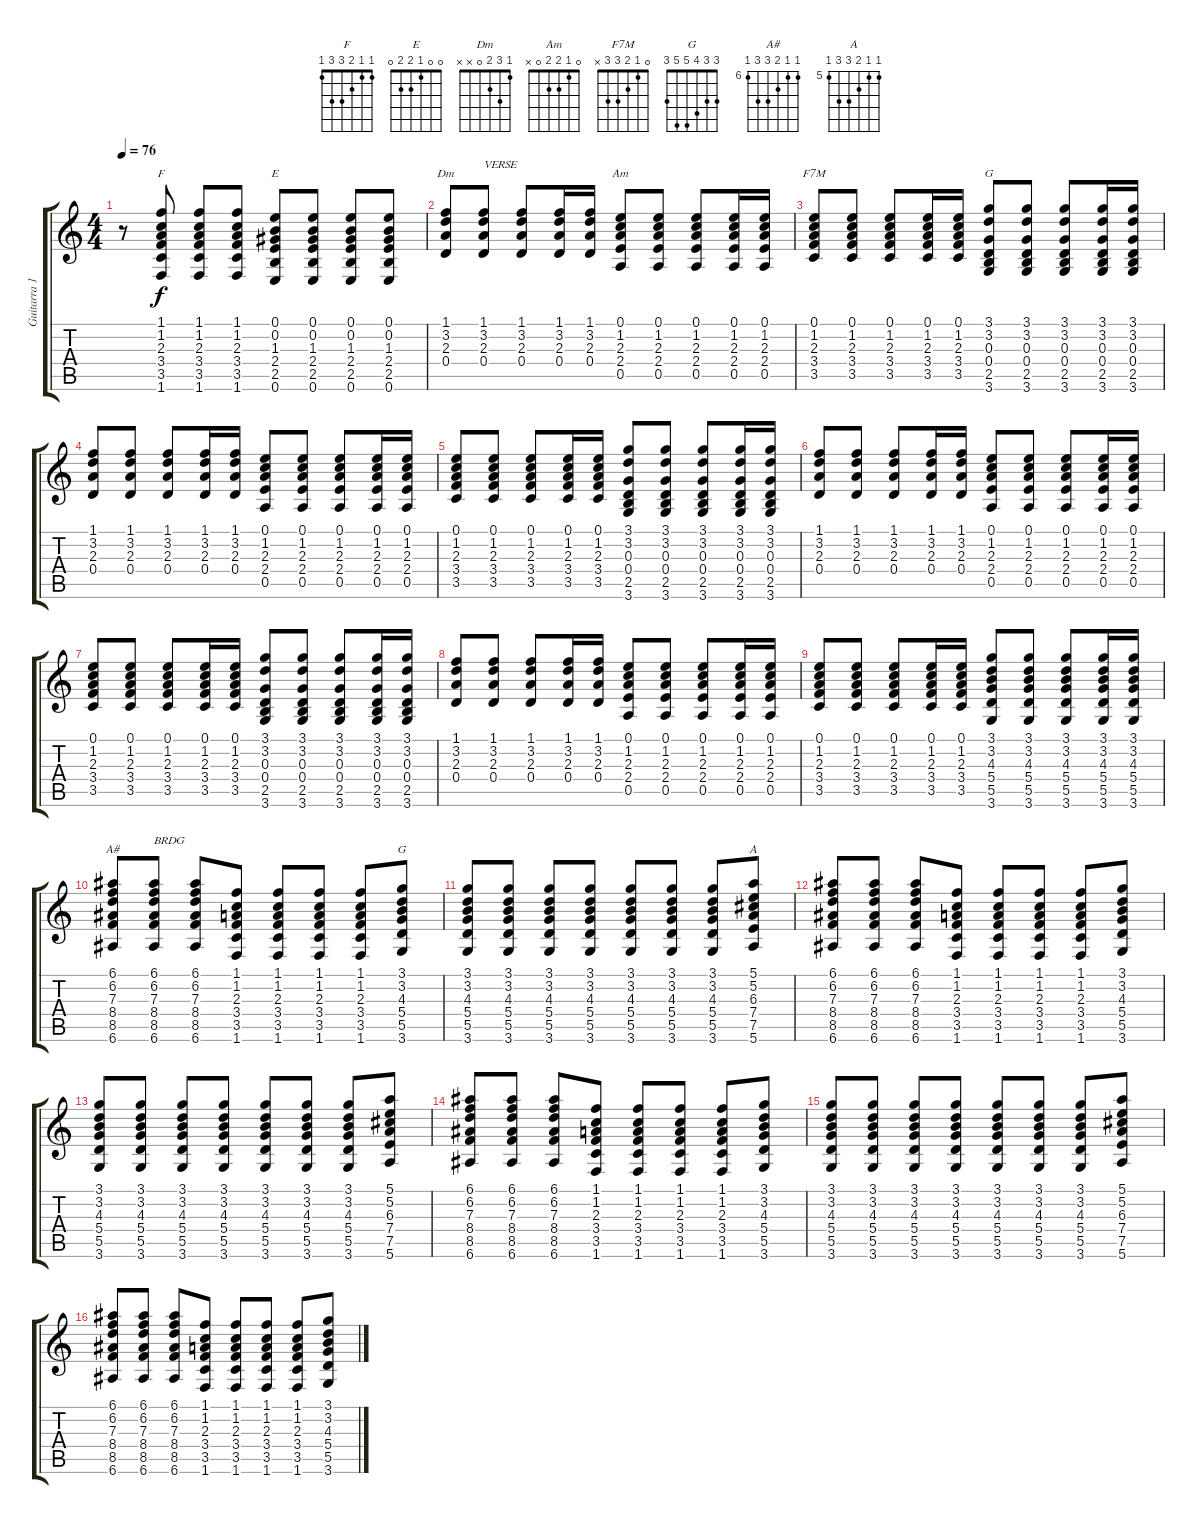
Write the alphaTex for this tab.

\track ("Guitarra 1" "Guitarra 1") {instrument acousticguitarnylon}
\staff {score tabs}
\tuning (E4 B3 G3 D3 A2 E2) {hide}
\chord ("F" 1 1 2 3 3 1)
\chord ("E" 0 0 1 2 2 0)
\chord ("Dm" 1 3 2 0 x x)
\chord ("Am" 0 1 2 2 0 x)
\chord ("F7M" 0 1 2 3 3 x)
\chord ("G" 3 3 0 0 2 3)
\chord ("A#" 6 6 7 8 8 6) {firstfret 6}
\chord ("G" 3 3 4 5 5 3)
\chord ("A" 5 5 6 7 7 5) {firstfret 5}
\ts (4 4)
\tempo 76
\clef g2
\ks c
r.8{dy f} (1.1 1.2 2.3 3.4 3.5 1.6).8{ch "F"} (1.1 1.2 2.3 3.4 3.5 1.6).8 (1.1 1.2 2.3 3.4 3.5 1.6).8 (0.1 0.2 1.3 2.4 2.5 0.6).8{ch "E"} (0.1 0.2 1.3 2.4 2.5 0.6).8 (0.1 0.2 1.3 2.4 2.5 0.6).8 (0.1 0.2 1.3 2.4 2.5 0.6).8 |
(1.1 3.2 2.3 0.4).8{ch "Dm"} (1.1 3.2 2.3 0.4).8{txt "VERSE"} (1.1 3.2 2.3 0.4).8 (1.1 3.2 2.3 0.4).16 (1.1 3.2 2.3 0.4).16 (0.1 1.2 2.3 2.4 0.5).8{ch "Am"} (0.1 1.2 2.3 2.4 0.5).8 (0.1 1.2 2.3 2.4 0.5).8 (0.1 1.2 2.3 2.4 0.5).16 (0.1 1.2 2.3 2.4 0.5).16 |
(0.1 1.2 2.3 3.4 3.5).8{ch "F7M"} (0.1 1.2 2.3 3.4 3.5).8 (0.1 1.2 2.3 3.4 3.5).8 (0.1 1.2 2.3 3.4 3.5).16 (0.1 1.2 2.3 3.4 3.5).16 (3.1 3.2 0.3 0.4 2.5 3.6).8{ch "G"} (3.1 3.2 0.3 0.4 2.5 3.6).8 (3.1 3.2 0.3 0.4 2.5 3.6).8 (3.1 3.2 0.3 0.4 2.5 3.6).16 (3.1 3.2 0.3 0.4 2.5 3.6).16 |
(1.1 3.2 2.3 0.4).8 (1.1 3.2 2.3 0.4).8 (1.1 3.2 2.3 0.4).8 (1.1 3.2 2.3 0.4).16 (1.1 3.2 2.3 0.4).16 (0.1 1.2 2.3 2.4 0.5).8 (0.1 1.2 2.3 2.4 0.5).8 (0.1 1.2 2.3 2.4 0.5).8 (0.1 1.2 2.3 2.4 0.5).16 (0.1 1.2 2.3 2.4 0.5).16 |
(0.1 1.2 2.3 3.4 3.5).8 (0.1 1.2 2.3 3.4 3.5).8 (0.1 1.2 2.3 3.4 3.5).8 (0.1 1.2 2.3 3.4 3.5).16 (0.1 1.2 2.3 3.4 3.5).16 (3.1 3.2 0.3 0.4 2.5 3.6).8 (3.1 3.2 0.3 0.4 2.5 3.6).8 (3.1 3.2 0.3 0.4 2.5 3.6).8 (3.1 3.2 0.3 0.4 2.5 3.6).16 (3.1 3.2 0.3 0.4 2.5 3.6).16 |
(1.1 3.2 2.3 0.4).8 (1.1 3.2 2.3 0.4).8 (1.1 3.2 2.3 0.4).8 (1.1 3.2 2.3 0.4).16 (1.1 3.2 2.3 0.4).16 (0.1 1.2 2.3 2.4 0.5).8 (0.1 1.2 2.3 2.4 0.5).8 (0.1 1.2 2.3 2.4 0.5).8 (0.1 1.2 2.3 2.4 0.5).16 (0.1 1.2 2.3 2.4 0.5).16 |
(0.1 1.2 2.3 3.4 3.5).8 (0.1 1.2 2.3 3.4 3.5).8 (0.1 1.2 2.3 3.4 3.5).8 (0.1 1.2 2.3 3.4 3.5).16 (0.1 1.2 2.3 3.4 3.5).16 (3.1 3.2 0.3 0.4 2.5 3.6).8 (3.1 3.2 0.3 0.4 2.5 3.6).8 (3.1 3.2 0.3 0.4 2.5 3.6).8 (3.1 3.2 0.3 0.4 2.5 3.6).16 (3.1 3.2 0.3 0.4 2.5 3.6).16 |
(1.1 3.2 2.3 0.4).8 (1.1 3.2 2.3 0.4).8 (1.1 3.2 2.3 0.4).8 (1.1 3.2 2.3 0.4).16 (1.1 3.2 2.3 0.4).16 (0.1 1.2 2.3 2.4 0.5).8 (0.1 1.2 2.3 2.4 0.5).8 (0.1 1.2 2.3 2.4 0.5).8 (0.1 1.2 2.3 2.4 0.5).16 (0.1 1.2 2.3 2.4 0.5).16 |
(0.1 1.2 2.3 3.4 3.5).8 (0.1 1.2 2.3 3.4 3.5).8 (0.1 1.2 2.3 3.4 3.5).8 (0.1 1.2 2.3 3.4 3.5).16 (0.1 1.2 2.3 3.4 3.5).16 (3.1 3.2 4.3 5.4 5.5 3.6).8 (3.1 3.2 4.3 5.4 5.5 3.6).8 (3.1 3.2 4.3 5.4 5.5 3.6).8 (3.1 3.2 4.3 5.4 5.5 3.6).16 (3.1 3.2 4.3 5.4 5.5 3.6).16 |
(6.1 6.2 7.3 8.4 8.5 6.6).8{ch "A#"} (6.1 6.2 7.3 8.4 8.5 6.6).8{txt "BRDG"} (6.1 6.2 7.3 8.4 8.5 6.6).8 (1.1 1.2 2.3 3.4 3.5 1.6).8 (1.1 1.2 2.3 3.4 3.5 1.6).8 (1.1 1.2 2.3 3.4 3.5 1.6).8 (1.1 1.2 2.3 3.4 3.5 1.6).8 (3.1 3.2 4.3 5.4 5.5 3.6).8{ch "G"} |
(3.1 3.2 4.3 5.4 5.5 3.6).8 (3.1 3.2 4.3 5.4 5.5 3.6).8 (3.1 3.2 4.3 5.4 5.5 3.6).8 (3.1 3.2 4.3 5.4 5.5 3.6).8 (3.1 3.2 4.3 5.4 5.5 3.6).8 (3.1 3.2 4.3 5.4 5.5 3.6).8 (3.1 3.2 4.3 5.4 5.5 3.6).8 (5.1 5.2 6.3 7.4 7.5 5.6).8{ch "A"} |
(6.1 6.2 7.3 8.4 8.5 6.6).8 (6.1 6.2 7.3 8.4 8.5 6.6).8 (6.1 6.2 7.3 8.4 8.5 6.6).8 (1.1 1.2 2.3 3.4 3.5 1.6).8 (1.1 1.2 2.3 3.4 3.5 1.6).8 (1.1 1.2 2.3 3.4 3.5 1.6).8 (1.1 1.2 2.3 3.4 3.5 1.6).8 (3.1 3.2 4.3 5.4 5.5 3.6).8 |
(3.1 3.2 4.3 5.4 5.5 3.6).8 (3.1 3.2 4.3 5.4 5.5 3.6).8 (3.1 3.2 4.3 5.4 5.5 3.6).8 (3.1 3.2 4.3 5.4 5.5 3.6).8 (3.1 3.2 4.3 5.4 5.5 3.6).8 (3.1 3.2 4.3 5.4 5.5 3.6).8 (3.1 3.2 4.3 5.4 5.5 3.6).8 (5.1 5.2 6.3 7.4 7.5 5.6).8 |
(6.1 6.2 7.3 8.4 8.5 6.6).8 (6.1 6.2 7.3 8.4 8.5 6.6).8 (6.1 6.2 7.3 8.4 8.5 6.6).8 (1.1 1.2 2.3 3.4 3.5 1.6).8 (1.1 1.2 2.3 3.4 3.5 1.6).8 (1.1 1.2 2.3 3.4 3.5 1.6).8 (1.1 1.2 2.3 3.4 3.5 1.6).8 (3.1 3.2 4.3 5.4 5.5 3.6).8 |
(3.1 3.2 4.3 5.4 5.5 3.6).8 (3.1 3.2 4.3 5.4 5.5 3.6).8 (3.1 3.2 4.3 5.4 5.5 3.6).8 (3.1 3.2 4.3 5.4 5.5 3.6).8 (3.1 3.2 4.3 5.4 5.5 3.6).8 (3.1 3.2 4.3 5.4 5.5 3.6).8 (3.1 3.2 4.3 5.4 5.5 3.6).8 (5.1 5.2 6.3 7.4 7.5 5.6).8 |
(6.1 6.2 7.3 8.4 8.5 6.6).8 (6.1 6.2 7.3 8.4 8.5 6.6).8 (6.1 6.2 7.3 8.4 8.5 6.6).8 (1.1 1.2 2.3 3.4 3.5 1.6).8 (1.1 1.2 2.3 3.4 3.5 1.6).8 (1.1 1.2 2.3 3.4 3.5 1.6).8 (1.1 1.2 2.3 3.4 3.5 1.6).8 (3.1 3.2 4.3 5.4 5.5 3.6).8
